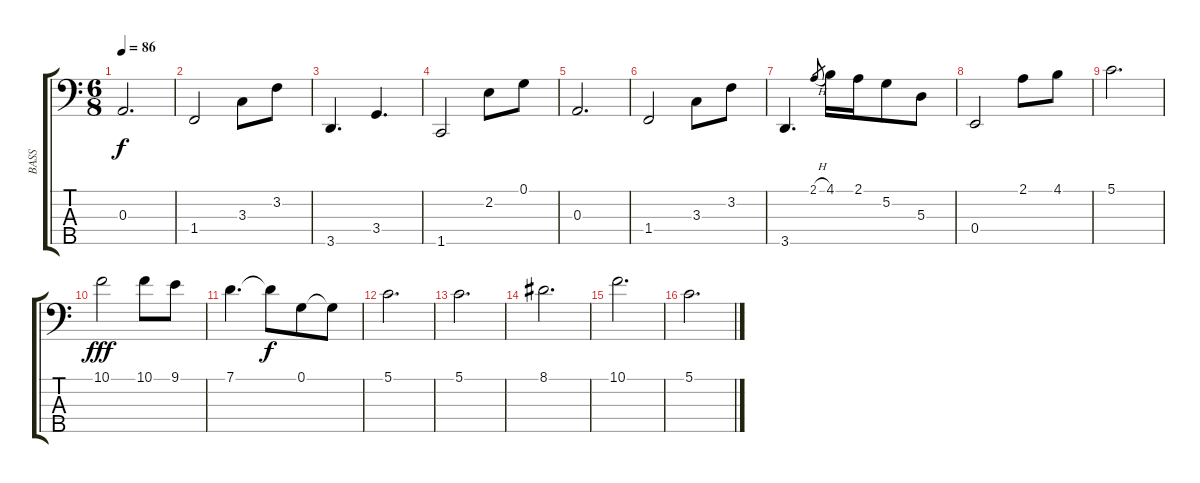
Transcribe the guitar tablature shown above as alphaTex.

\track ("BASS" "BASS") {instrument electricbasspick}
\staff {score tabs}
\tuning (G2 D2 A1 E1 B0) {hide}
\ts (6 8)
\tempo 86
\clef f4
\ks c
0.3.2{d dy f} |
1.4.2 3.3.8 3.2.8 |
3.5.4{d} 3.4.4{d} |
1.5.2 2.2.8 0.1.8 |
0.3.2{d txt ""} |
1.4.2 3.3.8 3.2.8 |
3.5.4{d} 2.1{h}.8{gr} 4.1.16 2.1.16 5.2.8 5.3.8 |
0.4.2 2.1.8{volume 16} 4.1.8 |
5.1.2{d} |
10.1.2{dy fff} 10.1.8 9.1.8 |
7.1.4{d} 7.1{t}.8{dy f} 0.1.8 0.1{t}.8 |
5.1.2{d} |
5.1.2{d} |
8.1.2{d} |
10.1.2{d} |
5.1.2{d}
